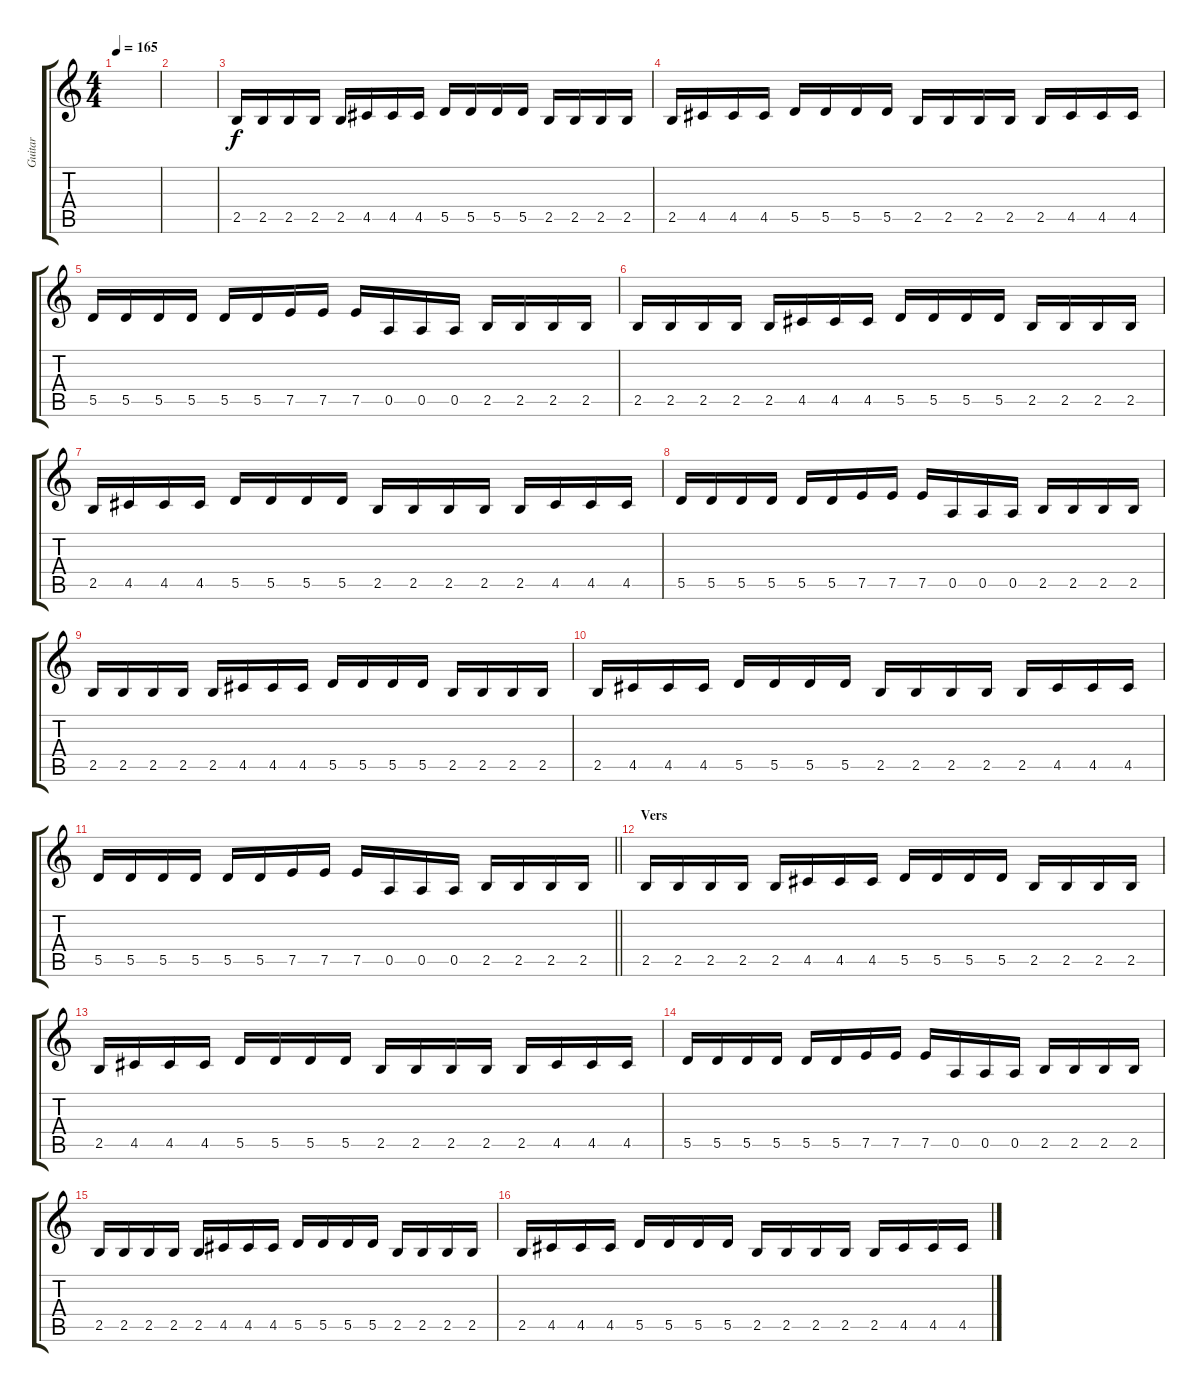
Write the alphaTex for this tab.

\track ("Guitar" "Guitar") {instrument overdrivenguitar}
\staff {score tabs}
\tuning (E4 B3 G3 D3 A2 E2) {hide}
\ts (4 4)
\tempo 165
\clef g2
\ks c
|
|
2.5.16 2.5.16 2.5.16 2.5.16 2.5.16 4.5.16 4.5.16 4.5.16 5.5.16 5.5.16 5.5.16 5.5.16 2.5.16 2.5.16 2.5.16 2.5.16 |
2.5.16 4.5.16 4.5.16 4.5.16 5.5.16 5.5.16 5.5.16 5.5.16 2.5.16 2.5.16 2.5.16 2.5.16 2.5.16 4.5.16 4.5.16 4.5.16 |
5.5.16 5.5.16 5.5.16 5.5.16 5.5.16 5.5.16 7.5.16 7.5.16 7.5.16 0.5.16 0.5.16 0.5.16 2.5.16 2.5.16 2.5.16 2.5.16 |
2.5.16 2.5.16 2.5.16 2.5.16 2.5.16 4.5.16 4.5.16 4.5.16 5.5.16 5.5.16 5.5.16 5.5.16 2.5.16 2.5.16 2.5.16 2.5.16 |
2.5.16 4.5.16 4.5.16 4.5.16 5.5.16 5.5.16 5.5.16 5.5.16 2.5.16 2.5.16 2.5.16 2.5.16 2.5.16 4.5.16 4.5.16 4.5.16 |
5.5.16 5.5.16 5.5.16 5.5.16 5.5.16 5.5.16 7.5.16 7.5.16 7.5.16 0.5.16 0.5.16 0.5.16 2.5.16 2.5.16 2.5.16 2.5.16 |
2.5.16 2.5.16 2.5.16 2.5.16 2.5.16 4.5.16 4.5.16 4.5.16 5.5.16 5.5.16 5.5.16 5.5.16 2.5.16 2.5.16 2.5.16 2.5.16 |
2.5.16 4.5.16 4.5.16 4.5.16 5.5.16 5.5.16 5.5.16 5.5.16 2.5.16 2.5.16 2.5.16 2.5.16 2.5.16 4.5.16 4.5.16 4.5.16 |
\barLineRight lightlight
5.5.16 5.5.16 5.5.16 5.5.16 5.5.16 5.5.16 7.5.16 7.5.16 7.5.16 0.5.16 0.5.16 0.5.16 2.5.16 2.5.16 2.5.16 2.5.16 |
\section ("" "Vers")
2.5.16 2.5.16 2.5.16 2.5.16 2.5.16 4.5.16 4.5.16 4.5.16 5.5.16 5.5.16 5.5.16 5.5.16 2.5.16 2.5.16 2.5.16 2.5.16 |
2.5.16 4.5.16 4.5.16 4.5.16 5.5.16 5.5.16 5.5.16 5.5.16 2.5.16 2.5.16 2.5.16 2.5.16 2.5.16 4.5.16 4.5.16 4.5.16 |
5.5.16 5.5.16 5.5.16 5.5.16 5.5.16 5.5.16 7.5.16 7.5.16 7.5.16 0.5.16 0.5.16 0.5.16 2.5.16 2.5.16 2.5.16 2.5.16 |
2.5.16 2.5.16 2.5.16 2.5.16 2.5.16 4.5.16 4.5.16 4.5.16 5.5.16 5.5.16 5.5.16 5.5.16 2.5.16 2.5.16 2.5.16 2.5.16 |
2.5.16 4.5.16 4.5.16 4.5.16 5.5.16 5.5.16 5.5.16 5.5.16 2.5.16 2.5.16 2.5.16 2.5.16 2.5.16 4.5.16 4.5.16 4.5.16
